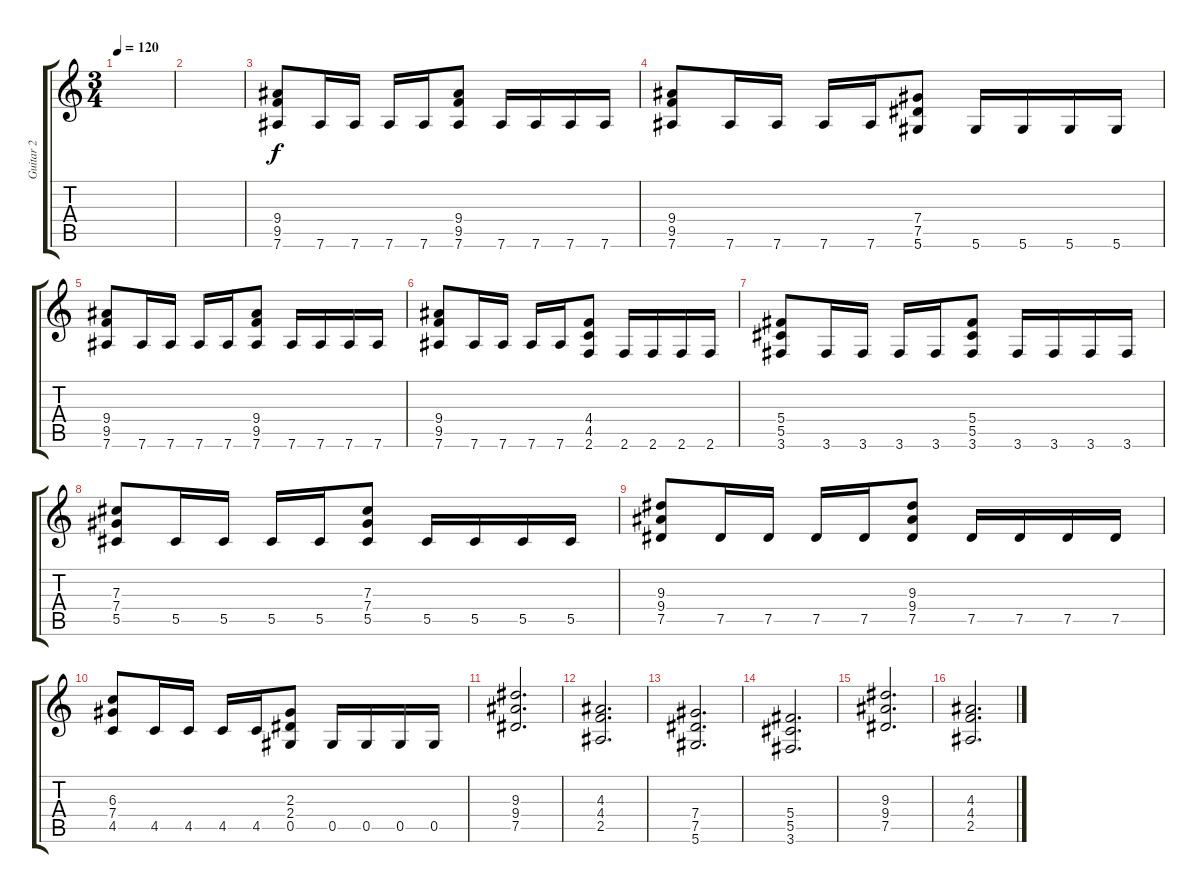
\track ("Guitar 2" "Guitar 2") {instrument distortionguitar}
\staff {score tabs}
\tuning (Eb4 Bb3 Gb3 Db3 Ab2 Eb2) {hide}
\ts (3 4)
\tempo 120
\clef g2
\ks c
|
|
(9.4 9.5 7.6).8 7.6.16 7.6.16 7.6.16 7.6.16 (9.4 9.5 7.6).8 7.6.16 7.6.16 7.6.16 7.6.16 |
(9.4 9.5 7.6).8 7.6.16 7.6.16 7.6.16 7.6.16 (7.4 7.5 5.6).8 5.6.16 5.6.16 5.6.16 5.6.16 |
(9.4 9.5 7.6).8 7.6.16 7.6.16 7.6.16 7.6.16 (9.4 9.5 7.6).8 7.6.16 7.6.16 7.6.16 7.6.16 |
(9.4 9.5 7.6).8 7.6.16 7.6.16 7.6.16 7.6.16 (4.4 4.5 2.6).8 2.6.16 2.6.16 2.6.16 2.6.16 |
(5.4 5.5 3.6).8 3.6.16 3.6.16 3.6.16 3.6.16 (5.4 5.5 3.6).8 3.6.16 3.6.16 3.6.16 3.6.16 |
(7.3 7.4 5.5).8 5.5.16 5.5.16 5.5.16 5.5.16 (7.3 7.4 5.5).8 5.5.16 5.5.16 5.5.16 5.5.16 |
(9.3 9.4 7.5).8 7.5.16 7.5.16 7.5.16 7.5.16 (9.3 9.4 7.5).8 7.5.16 7.5.16 7.5.16 7.5.16 |
(6.3 7.4 4.5).8 4.5.16 4.5.16 4.5.16 4.5.16 (2.3 2.4 0.5).8 0.5.16 0.5.16 0.5.16 0.5.16 |
(9.3 9.4 7.5).2{d} |
(4.3 4.4 2.5).2{d} |
(7.4 7.5 5.6).2{d} |
(5.4 5.5 3.6).2{d} |
(9.3 9.4 7.5).2{d} |
(4.3 4.4 2.5).2{d}
